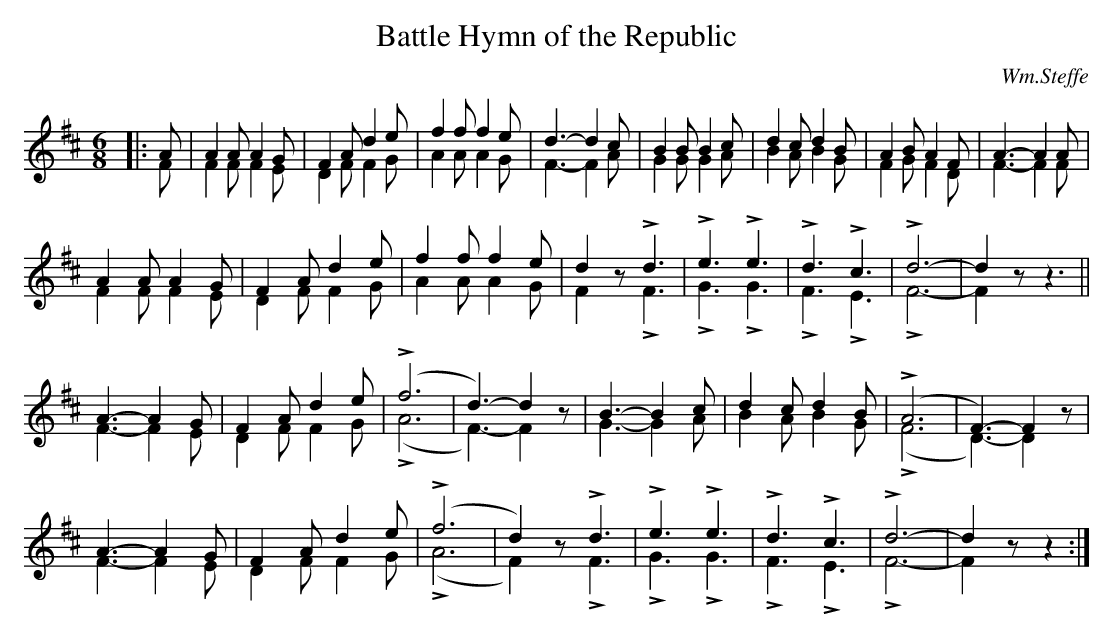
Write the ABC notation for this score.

X:1
T:Battle Hymn of the Republic
C:Wm.Steffe
M:6/8
Q:1/8=270
K:D
%%staves (1 2)
V:1 up
|:A|A2A A2G|F2A d2e|f2f f2e|d3 -d2c|B2B B2c|d2c d2B|A2B A2F|A3 -A2A|
A2A A2G|F2A d2e|f2f f2e|d2z Ld3|Le3 Le3|Ld3 Lc3|Ld6-|d2z z3||
A3 -A2G|F2A d2e|(Lf6|d3) -d2z|B3 -B2c|d2c d2B|(LA6|F3) -F2z|
A3 -A2G|F2A d2e|(Lf6|d2)z Ld3|Le3 Le3|Ld3 Lc3|Ld6-|d2z z2:|
V:2 down
|:F|F2F F2E|D2F F2G|A2A A2G|F3 -F2A|G2G G2A|B2A B2G|F2G F2D|F3 -F2F|
F2F F2E|D2F F2G|A2A A2G|F2x LF3|LG3 LG3|LF3 LE3|LF6-|F2x x3||
F3 -F2E|D2F F2G|(LA6|F3) -F2x|G3 -G2A|B2A B2G|(LF6|D3) -D2x|
F3 -F2E|D2F F2G|(LA6|F2)x LF3|LG3 LG3|LF3 LE3|LF6-|F2x x2:|
